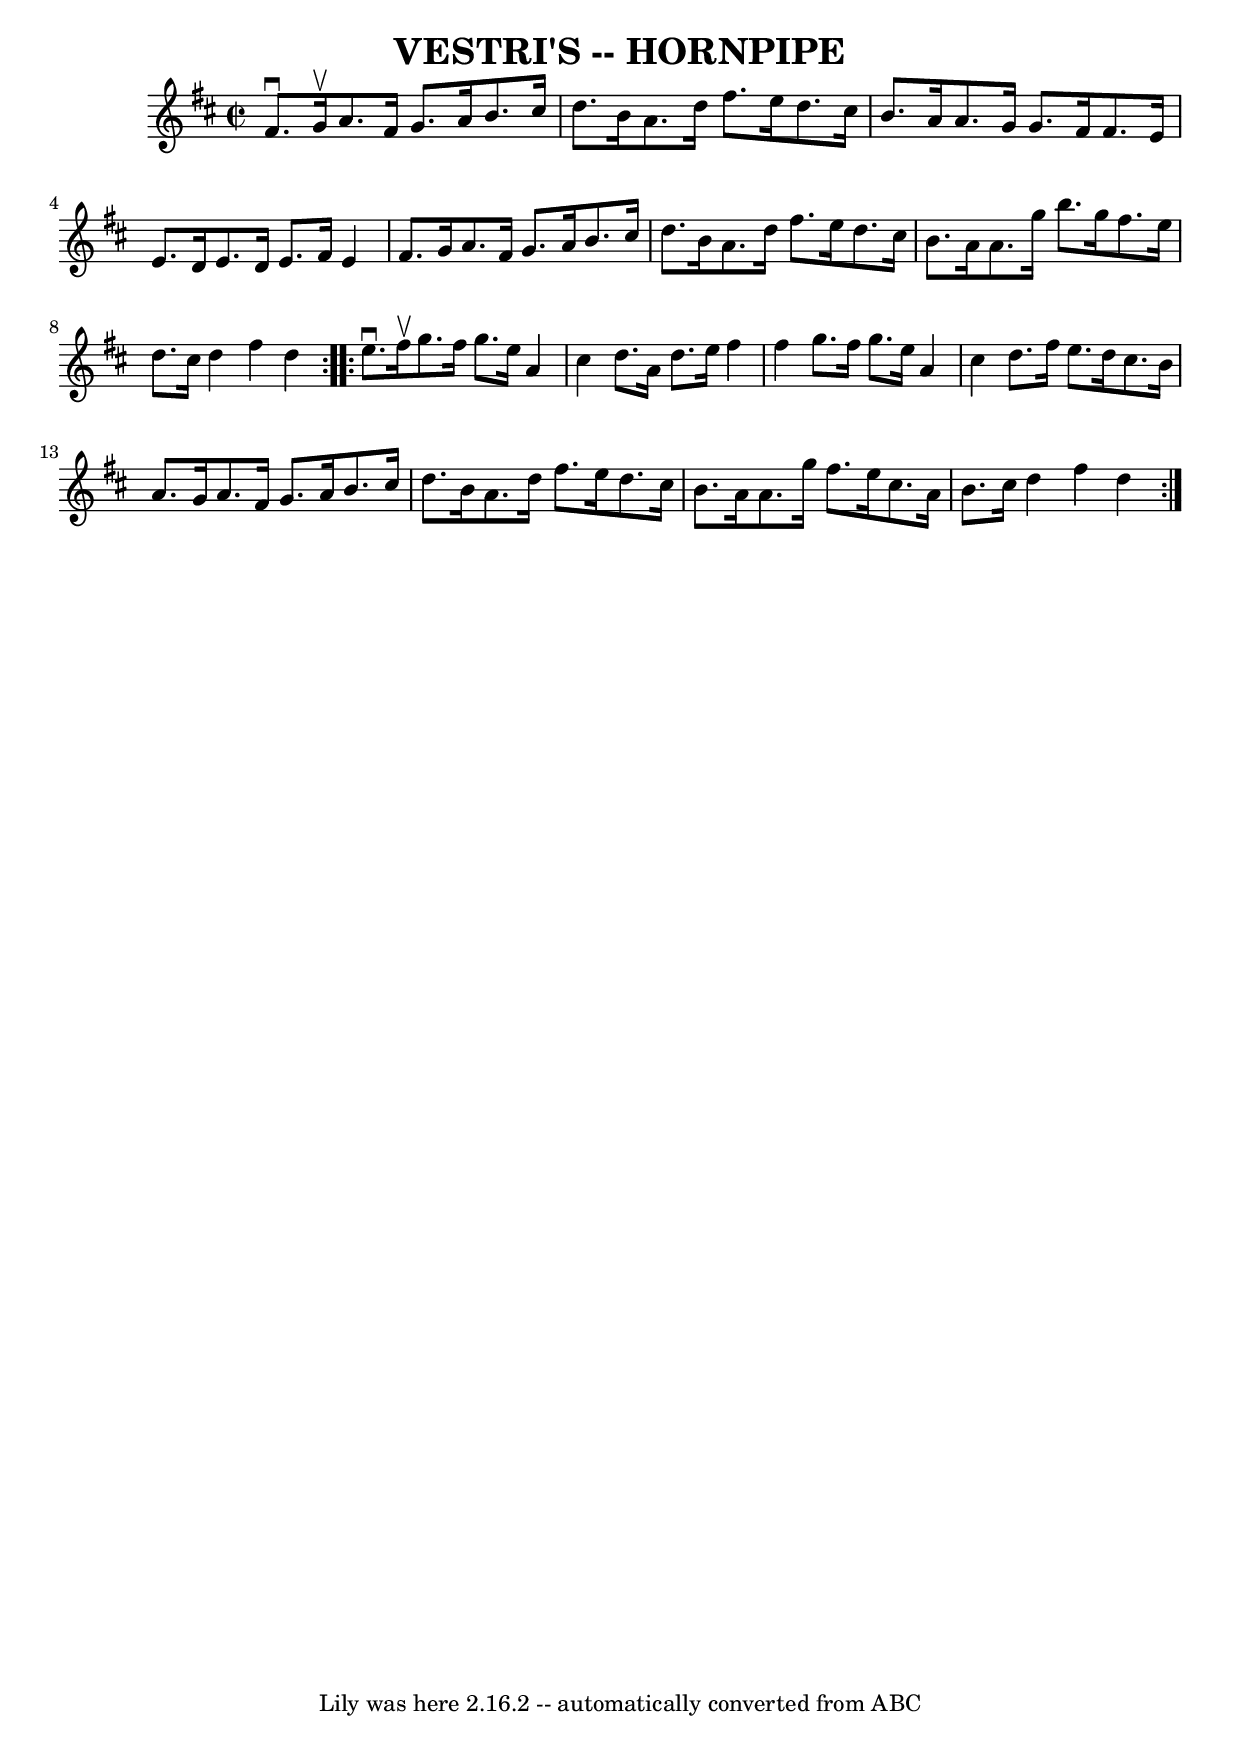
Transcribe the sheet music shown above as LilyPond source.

\version "2.16.2"
\include "Mammoth.ily"
\header {
  %% book = "Ryan's Mammoth Collection of Fiddle Tunes"
 crossRefNumber = "1"
 footnotes = ""
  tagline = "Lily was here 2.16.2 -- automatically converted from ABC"
  title = "VESTRI'S -- HORNPIPE"

}
voicedefault =  {



  \repeat volta 2 {

    \override Staff.TimeSignature #'style = #'C
    \time 2/2 
    \key d \major fis'8.^\downbow g'16^\upbow        |
 a'8. fis'16 g'8. a'16 b'8. cis''16 d''8. b'16     |
 a'8. d''16 fis''8. e''16 d''8. cis''16 b'8. a'16      |
 a'8. g'16 g'8. fis'16 fis'8. e'16 e'8. d'16     |
 e'8. d'16 e'8. fis'16 e'4 fis'8. g'16    |
     |
 a'8. fis'16 g'8. a'16 b'8. cis''16 d''8. b'16     |
 a'8. d''16 fis''8. e''16 d''8. cis''16 b'8. a'16     |
 a'8. g''16 b''8. g''16 fis''8. e''16 d''8. cis''16     |
 d''4 fis''4 d''4    
  }     

  \repeat volta 2 { e''8.^\downbow fis''16^\upbow        |
 g''8. fis''16 g''8. e''16 a'4 cis''4     |
 d''8. a'16 d''8. e''16 fis''4 fis''4     |
 g''8. fis''16 g''8. e''16 a'4 cis''4     |
 d''8. fis''16 e''8. d''16 cis''8. b'16 a'8. g'16    |  |
 a'8. fis'16 g'8. a'16 b'8. cis''16 d''8. b'16     |
 a'8. d''16 fis''8. e''16 d''8. cis''16 b'8. a'16     |
 a'8. g''16 fis''8. e''16 cis''8. a'16 b'8. cis''16     |
 d''4    
 fis''4 d''4    
  }   

}

\score{
  <<

    \context Staff="default"
    {
      \voicedefault 
      
    }

  >>
  \layout {
    
  }
  \midi {
  }

}
